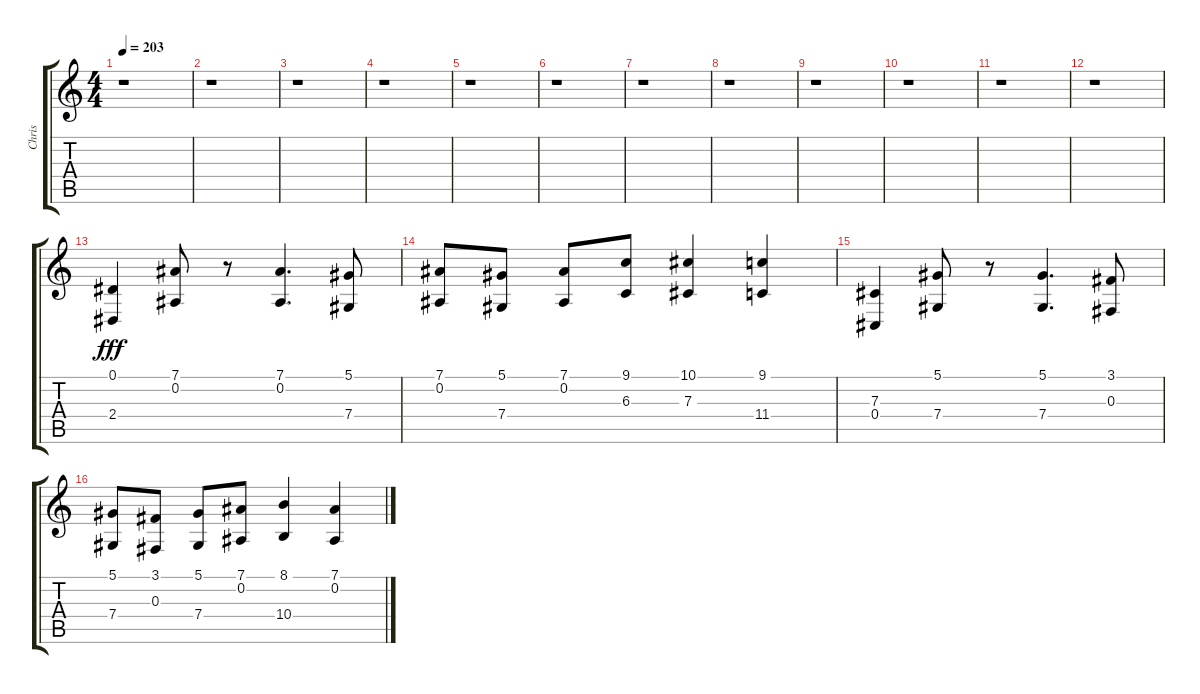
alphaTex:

\track ("Chris" "Chris") {instrument accordion}
\staff {score tabs}
\tuning (Eb4 Bb3 Gb3 Db3 Ab2 Eb2) {hide}
\ts (4 4)
\tempo 203
\clef g2
\ks c
r.1{dy fff} |
r.1 |
r.1 |
r.1 |
r.1 |
r.1 |
r.1 |
r.1 |
r.1 |
r.1 |
r.1 |
r.1 |
(0.1 2.4).4 (7.1 0.2).8 r.8 (7.1 0.2).4{d} (5.1 7.4).8 |
(7.1 0.2).8 (5.1 7.4).8 (7.1 0.2).8 (9.1 6.3).8 (10.1 7.3).4 (9.1 11.4).4 |
(7.3 0.4).4 (5.1 7.4).8 r.8 (5.1 7.4).4{d} (3.1 0.3).8 |
(5.1 7.4).8 (3.1 0.3).8 (5.1 7.4).8 (7.1 0.2).8 (8.1 10.4).4 (7.1 0.2).4
